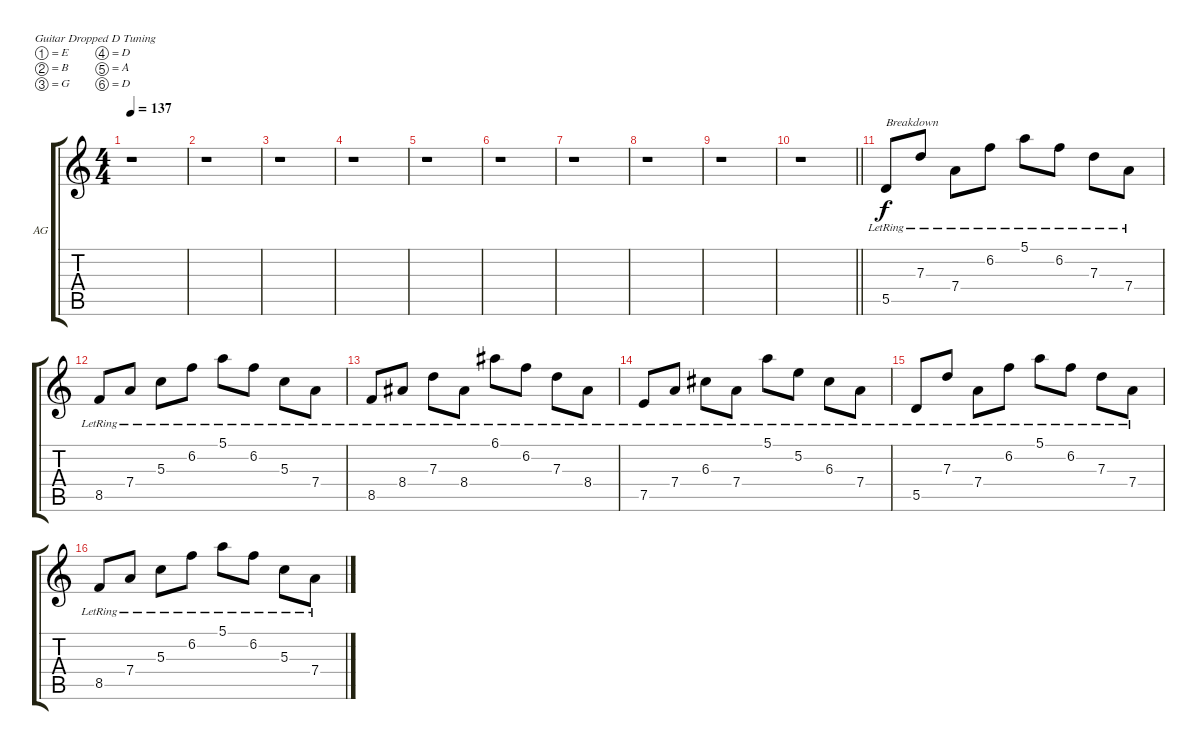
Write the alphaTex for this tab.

\defaultSystemsLayout 4
\bracketExtendMode groupsimilarinstruments
\firstSystemTrackNameOrientation horizontal
\otherSystemsTrackNameOrientation horizontal
\track ("Acoustic Guitar" "AG") {instrument acousticguitarsteel}
\staff {score tabs}
\tuning (E4 B3 G3 D3 A2 D2)
\ts (4 4)
\tempo 137
\clef g2
\scale
0.333333
\ks c
r.1{dy f} |
\scale
0.333333 r.1 |
\scale
0.333333 r.1 |
\scale
0.333333 r.1 |
\scale
0.333333 r.1 |
\scale
0.333333 r.1 |
\scale
0.333333 r.1 |
\scale
0.333333 r.1 |
\scale
0.333333 r.1 |
\scale
0.333333
\barLineRight lightlight
r.1 |
\scale
0.333333 5.5{lr}.8{txt "Breakdown"} 7.3{lr}.8 7.4{lr}.8 6.2{lr}.8 5.1{lr}.8 6.2{lr}.8 7.3{lr}.8 7.4{lr}.8 |
\scale
0.333333 8.5{lr}.8 7.4{lr}.8 5.3{lr}.8 6.2{lr}.8 5.1{lr}.8 6.2{lr}.8 5.3{lr}.8 7.4{lr}.8 |
\scale
0.333333 8.5{lr}.8 8.4{lr}.8 7.3{lr}.8 8.4{lr}.8 6.1{lr}.8 6.2{lr}.8 7.3{lr}.8 8.4{lr}.8 |
\scale
0.333333 7.5{lr}.8 7.4{lr}.8 6.3{lr}.8 7.4{lr}.8 5.1{lr}.8 5.2{lr}.8 6.3{lr}.8 7.4{lr}.8 |
\scale
0.333333 5.5{lr}.8 7.3{lr}.8 7.4{lr}.8 6.2{lr}.8 5.1{lr}.8 6.2{lr}.8 7.3{lr}.8 7.4{lr}.8 |
\scale
0.333333 8.5{lr}.8 7.4{lr}.8 5.3{lr}.8 6.2{lr}.8 5.1{lr}.8 6.2{lr}.8 5.3{lr}.8 7.4{lr}.8
